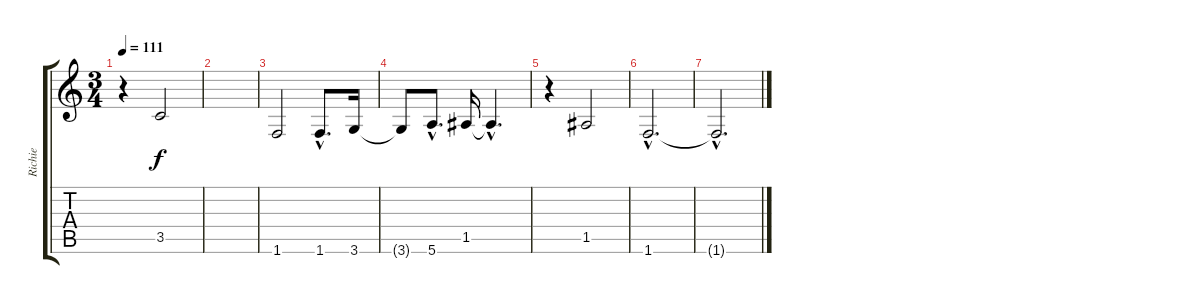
\track ("Richie" "Richie") {instrument electricguitarmuted}
\staff {score tabs}
\tuning (E4 B3 G3 D3 A2 E2) {hide}
\ts (3 4)
\tempo 111
\clef g2
\ks c
r.4{dy f} 3.5.2 |
|
1.6.2 1.6{hac}.8{d} 3.6.16 |
3.6{t}.8 5.6{hac}.8{d} 1.5.16 1.5{hac t}.4{d} |
r.4 1.5.2 |
1.6{hac}.2{d} |
1.6{hac t}.2{d}
